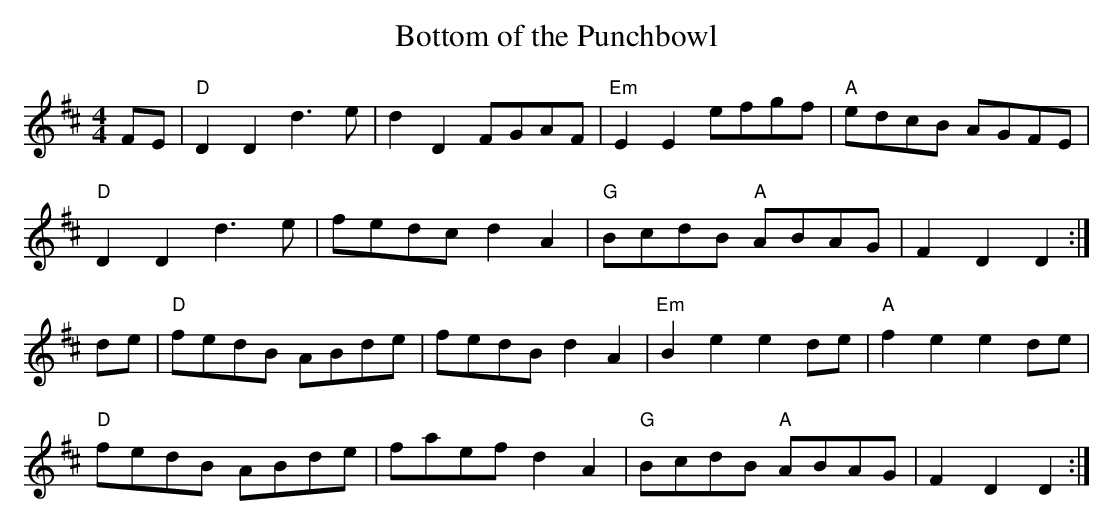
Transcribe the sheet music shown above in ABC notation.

X:1
T:Bottom of the Punchbowl
M:4/4
L:1/8
K:D
FE|"D"D2 D2 d3 e|d2 D2 FGAF|"Em"E2 E2 efgf|"A"edcB AGFE|
"D"D2 D2 d3 e|fedc d2 A2|"G"BcdB "A"ABAG|F2 D2 D2:|
de|"D"fedB ABde|fedB d2 A2|"Em"B2 e2 e2 de|"A"f2 e2 e2 de|
"D"fedB ABde|faef d2 A2|"G"BcdB "A"ABAG|F2 D2 D2:|
